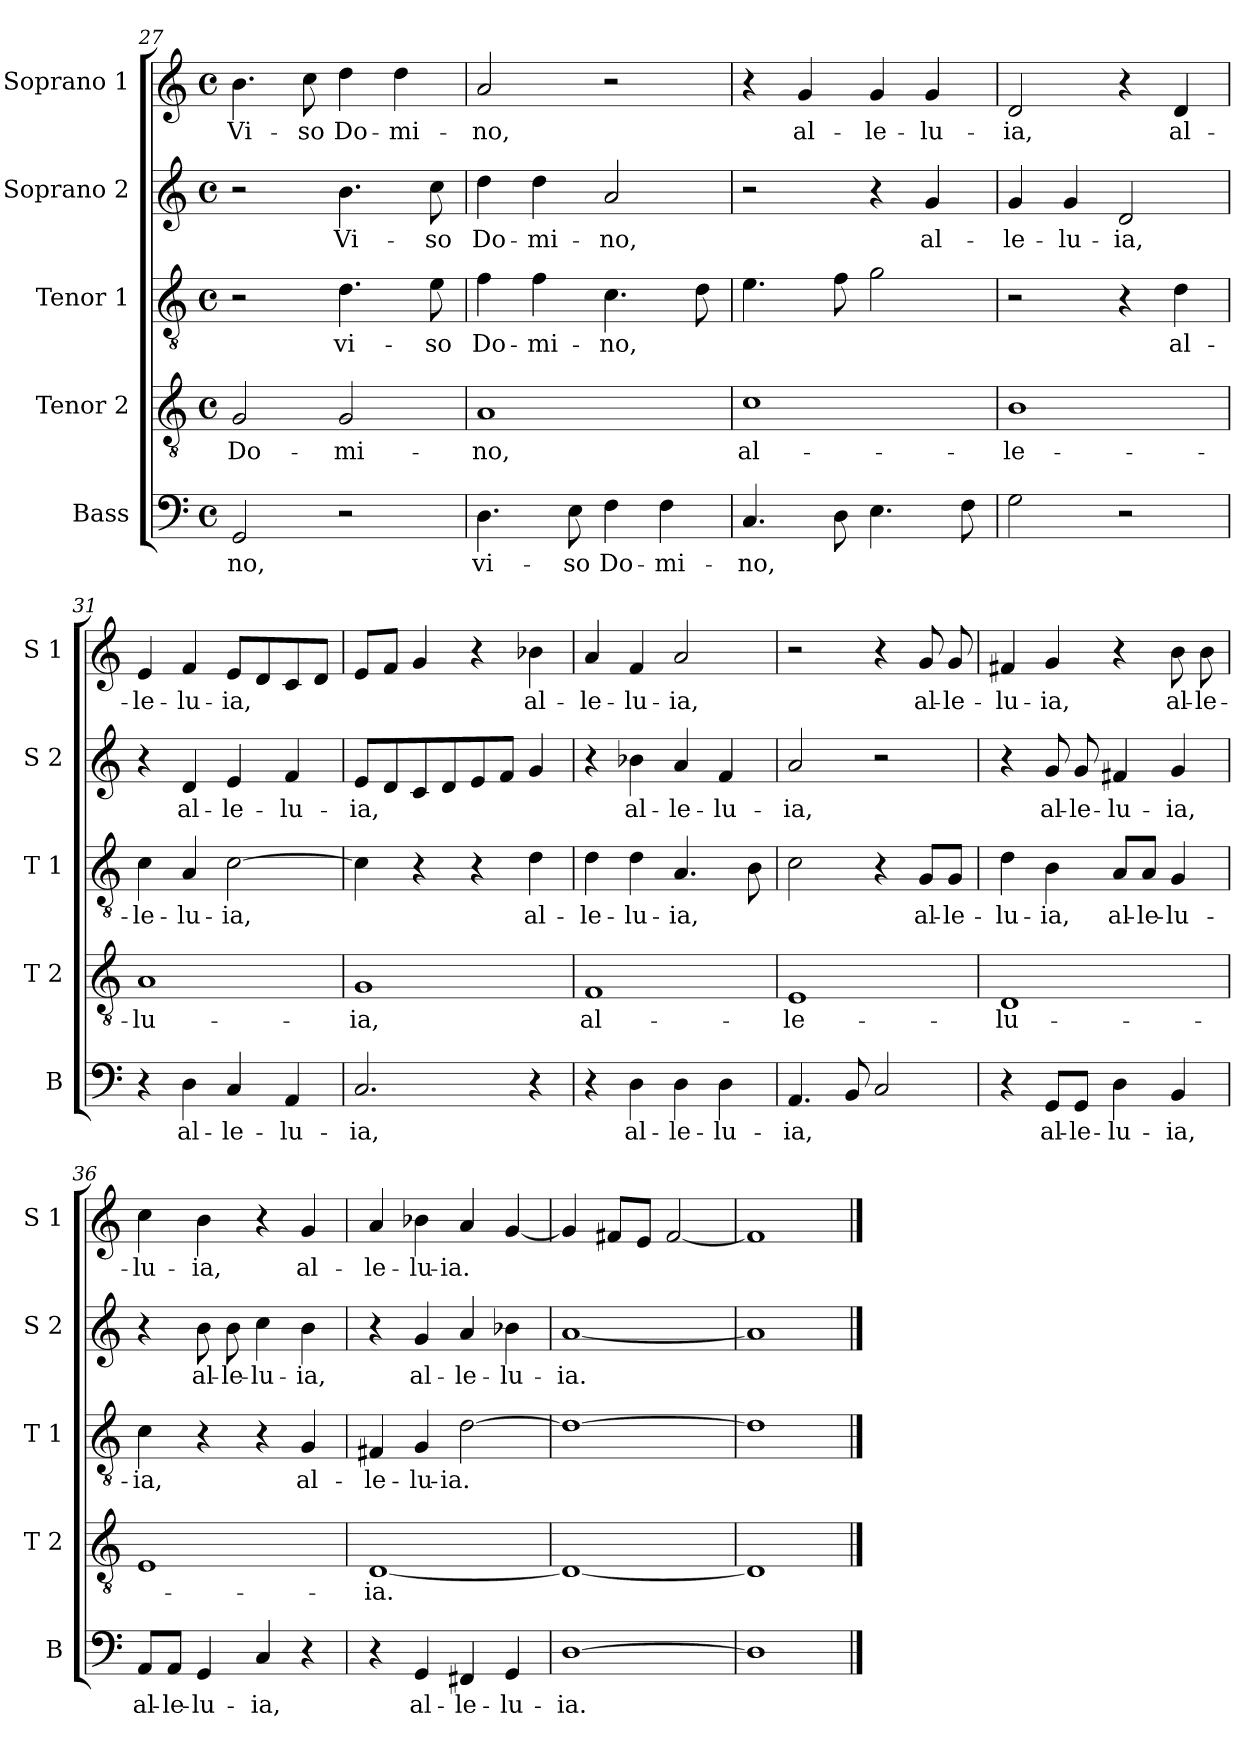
**kern	**text	**kern	**text	**kern	**text	**kern	**text	**kern	**text
*part5	*part5	*part4	*part4	*part3	*part3	*part2	*part2	*part1	*part1
*staff5	*staff5	*staff4	*staff4	*staff3	*staff3	*staff2	*staff2	*staff1	*staff1
*I"Bass	*	*I"Tenor 2	*	*I"Tenor 1	*	*I"Soprano 2	*	*I"Soprano 1	*
*I'B	*	*I'T 2	*	*I'T 1	*	*I'S 2	*	*I'S 1	*
*clefF4	*	*clefGv2	*	*clefGv2	*	*clefG2	*	*clefG2	*
*k[]	*	*k[]	*	*k[]	*	*k[]	*	*k[]	*
*C:	*	*C:	*	*C:	*	*C:	*	*C:	*
*M4/4	*	*M4/4	*	*M4/4	*	*M4/4	*	*M4/4	*
*met(c)	*	*met(c)	*	*met(c)	*	*met(c)	*	*met(c)	*
=27	=27	=27	=27	=27	=27	=27	=27	=27	=27
!	!LO:LY:b	!	!LO:LY:b	!	!	!	!	!	!LO:LY:b
2GG/	-no,	2G/	Do-	2r	.	2r	.	4.b\	Vi-
!	!	!	!	!	!	!	!	!	!LO:LY:b
.	.	.	.	.	.	.	.	8cc\	-so
!	!	!	!LO:LY:b	!	!LO:LY:b	!	!LO:LY:b	!	!LO:LY:b
2r	.	2G/	-mi-	4.d\	vi-	4.b\	Vi-	4dd\	Do-
!	!	!	!	!	!	!	!	!	!LO:LY:b
.	.	.	.	.	.	.	.	4dd\	-mi-
!	!	!	!	!	!LO:LY:b	!	!LO:LY:b	!	!
.	.	.	.	8e\	-so	8cc\	-so	.	.
=28	=28	=28	=28	=28	=28	=28	=28	=28	=28
!	!LO:LY:b	!	!LO:LY:b	!	!LO:LY:b	!	!LO:LY:b	!	!LO:LY:b
4.D\	vi-	1A	-no,	4f\	Do-	4dd\	Do-	2a/	-no,
!	!	!	!	!	!LO:LY:b	!	!LO:LY:b	!	!
.	.	.	.	4f\	-mi-	4dd\	-mi-	.	.
!	!LO:LY:b	!	!	!	!	!	!	!	!
8E\	-so	.	.	.	.	.	.	.	.
!	!LO:LY:b	!	!	!	!LO:LY:b	!	!LO:LY:b	!	!
4F\	Do-	.	.	4.c\	-no,	2a/	-no,	2r	.
!	!LO:LY:b	!	!	!	!	!	!	!	!
4F\	-mi-	.	.	.	.	.	.	.	.
.	.	.	.	8d\	.	.	.	.	.
=29	=29	=29	=29	=29	=29	=29	=29	=29	=29
!	!LO:LY:b	!	!LO:LY:b	!	!	!	!	!	!
4.C/	-no,	1c	al-	4.e\	.	2r	.	4r	.
!	!	!	!	!	!	!	!	!	!LO:LY:b
.	.	.	.	.	.	.	.	4g/	al-
8D\	.	.	.	8f\	.	.	.	.	.
!	!	!	!	!	!	!	!	!	!LO:LY:b
4.E\	.	.	.	2g\	.	4r	.	4g/	-le-
!	!	!	!	!	!	!	!LO:LY:b	!	!LO:LY:b
.	.	.	.	.	.	4g/	al-	4g/	-lu-
8F\	.	.	.	.	.	.	.	.	.
=30	=30	=30	=30	=30	=30	=30	=30	=30	=30
!	!	!	!LO:LY:b	!	!	!	!LO:LY:b	!	!LO:LY:b
2G\	.	1B	-le-	2r	.	4g/	-le-	2d/	-ia,
!	!	!	!	!	!	!	!LO:LY:b	!	!
.	.	.	.	.	.	4g/	-lu-	.	.
!	!	!	!	!	!	!	!LO:LY:b	!	!
2r	.	.	.	4r	.	2d/	-ia,	4r	.
!	!	!	!	!	!LO:LY:b	!	!	!	!LO:LY:b
.	.	.	.	4d\	al-	.	.	4d/	al-
!!LO:PB:g=z
=31	=31	=31	=31	=31	=31	=31	=31	=31	=31
!	!	!	!LO:LY:b	!	!LO:LY:b	!	!	!	!LO:LY:b
4r	.	1A	-lu-	4c\	-le-	4r	.	4e/	-le-
!	!LO:LY:b	!	!	!	!LO:LY:b	!	!LO:LY:b	!	!LO:LY:b
4D\	al-	.	.	4A/	-lu-	4d/	al-	4f/	-lu-
!	!LO:LY:b	!	!	!	!LO:LY:b	!	!LO:LY:b	!	!LO:LY:b
4C/	-le-	.	.	[2c\	-ia,	4e/	-le-	8e/L	-ia,
.	.	.	.	.	.	.	.	8d/	.
!	!LO:LY:b	!	!	!	!	!	!LO:LY:b	!	!
4AA/	-lu-	.	.	.	.	4f/	-lu-	8c/	.
.	.	.	.	.	.	.	.	8d/J	.
=32	=32	=32	=32	=32	=32	=32	=32	=32	=32
!	!LO:LY:b	!	!LO:LY:b	!	!	!	!LO:LY:b	!	!
2.C/	-ia,	1G	-ia,	4c\]	.	8e/L	-ia,	8e/L	.
.	.	.	.	.	.	8d/	.	8f/J	.
.	.	.	.	4r	.	8c/	.	4g/	.
.	.	.	.	.	.	8d/	.	.	.
.	.	.	.	4r	.	8e/	.	4r	.
.	.	.	.	.	.	8f/J	.	.	.
!	!	!	!	!	!LO:LY:b	!	!	!	!LO:LY:b
4r	.	.	.	4d\	al-	4g/	.	4b-X\	al-
=33	=33	=33	=33	=33	=33	=33	=33	=33	=33
!	!	!	!LO:LY:b	!	!LO:LY:b	!	!	!	!LO:LY:b
4r	.	1F	al-	4d\	-le-	4r	.	4a/	-le-
!	!LO:LY:b	!	!	!	!LO:LY:b	!	!LO:LY:b	!	!LO:LY:b
4D\	al-	.	.	4d\	-lu-	4b-X\	al-	4f/	-lu-
!	!LO:LY:b	!	!	!	!LO:LY:b	!	!LO:LY:b	!	!LO:LY:b
4D\	-le-	.	.	4.A/	-ia,	4a/	-le-	2a/	-ia,
!	!LO:LY:b	!	!	!	!	!	!LO:LY:b	!	!
4D\	-lu-	.	.	.	.	4f/	-lu-	.	.
.	.	.	.	8B\	.	.	.	.	.
=34	=34	=34	=34	=34	=34	=34	=34	=34	=34
!	!LO:LY:b	!	!LO:LY:b	!	!	!	!LO:LY:b	!	!
4.AA/	-ia,	1E	-le-	2c\	.	2a/	-ia,	2r	.
8BB/	.	.	.	.	.	.	.	.	.
2C/	.	.	.	4r	.	2r	.	4r	.
!	!	!	!	!	!LO:LY:b	!	!	!	!LO:LY:b
.	.	.	.	8G/L	al-	.	.	8g/	al-
!	!	!	!	!	!LO:LY:b	!	!	!	!LO:LY:b
.	.	.	.	8G/J	-le-	.	.	8g/	-le-
=35	=35	=35	=35	=35	=35	=35	=35	=35	=35
!	!	!	!LO:LY:b	!	!LO:LY:b	!	!	!	!LO:LY:b
4r	.	1D	-lu-	4d\	-lu-	4r	.	4f#X/	-lu-
!	!LO:LY:b	!	!	!	!LO:LY:b	!	!LO:LY:b	!	!LO:LY:b
8GG/L	al-	.	.	4B\	-ia,	8g/	al-	4g/	-ia,
!	!LO:LY:b	!	!	!	!	!	!LO:LY:b	!	!
8GG/J	-le-	.	.	.	.	8g/	-le-	.	.
!	!LO:LY:b	!	!	!	!LO:LY:b	!	!LO:LY:b	!	!
4D\	-lu-	.	.	8A/L	al-	4f#X/	-lu-	4r	.
!	!	!	!	!	!LO:LY:b	!	!	!	!
.	.	.	.	8A/J	-le-	.	.	.	.
!	!LO:LY:b	!	!	!	!LO:LY:b	!	!LO:LY:b	!	!LO:LY:b
4BB/	-ia,	.	.	4G/	-lu-	4g/	-ia,	8b\	al-
!	!	!	!	!	!	!	!	!	!LO:LY:b
.	.	.	.	.	.	.	.	8b\	-le-
=36	=36	=36	=36	=36	=36	=36	=36	=36	=36
!	!LO:LY:b	!	!	!	!LO:LY:b	!	!	!	!LO:LY:b
8AA/L	al-	1E	.	4c\	-ia,	4r	.	4cc\	-lu-
!	!LO:LY:b	!	!	!	!	!	!	!	!
8AA/J	-le-	.	.	.	.	.	.	.	.
!	!LO:LY:b	!	!	!	!	!	!LO:LY:b	!	!LO:LY:b
4GG/	-lu-	.	.	4r	.	8b\	al-	4b\	-ia,
!	!	!	!	!	!	!	!LO:LY:b	!	!
.	.	.	.	.	.	8b\	-le-	.	.
!	!LO:LY:b	!	!	!	!	!	!LO:LY:b	!	!
4C/	-ia,	.	.	4r	.	4cc\	-lu-	4r	.
!	!	!	!	!	!LO:LY:b	!	!LO:LY:b	!	!LO:LY:b
4r	.	.	.	4G/	al-	4b\	-ia,	4g/	al-
!!LO:LB:g=z
=37	=37	=37	=37	=37	=37	=37	=37	=37	=37
!	!	!	!LO:LY:b	!	!LO:LY:b	!	!	!	!LO:LY:b
4r	.	[1D	-ia.	4F#X/	-le-	4r	.	4a/	-le-
!	!LO:LY:b	!	!	!	!LO:LY:b	!	!LO:LY:b	!	!LO:LY:b
4GG/	al-	.	.	4G/	-lu-	4g/	al-	4b-X\	-lu-
!	!LO:LY:b	!	!	!	!LO:LY:b	!	!LO:LY:b	!	!LO:LY:b
4FF#X/	-le-	.	.	[2d\	-ia.	4a/	-le-	4a/	-ia.
!	!LO:LY:b	!	!	!	!	!	!LO:LY:b	!	!
4GG/	-lu-	.	.	.	.	4b-X\	-lu-	[4g/	.
=38	=38	=38	=38	=38	=38	=38	=38	=38	=38
!	!LO:LY:b	!	!	!	!	!	!LO:LY:b	!	!
[1D	-ia.	1D_	.	1d_	.	[1a	-ia.	4g/]	.
.	.	.	.	.	.	.	.	8f#X/L	.
.	.	.	.	.	.	.	.	8e/J	.
.	.	.	.	.	.	.	.	[2f#/	.
=39	=39	=39	=39	=39	=39	=39	=39	=39	=39
1D]	.	1D]	.	1d]	.	1a]	.	1f#]	.
==	==	==	==	==	==	==	==	==	==
*-	*-	*-	*-	*-	*-	*-	*-	*-	*-
